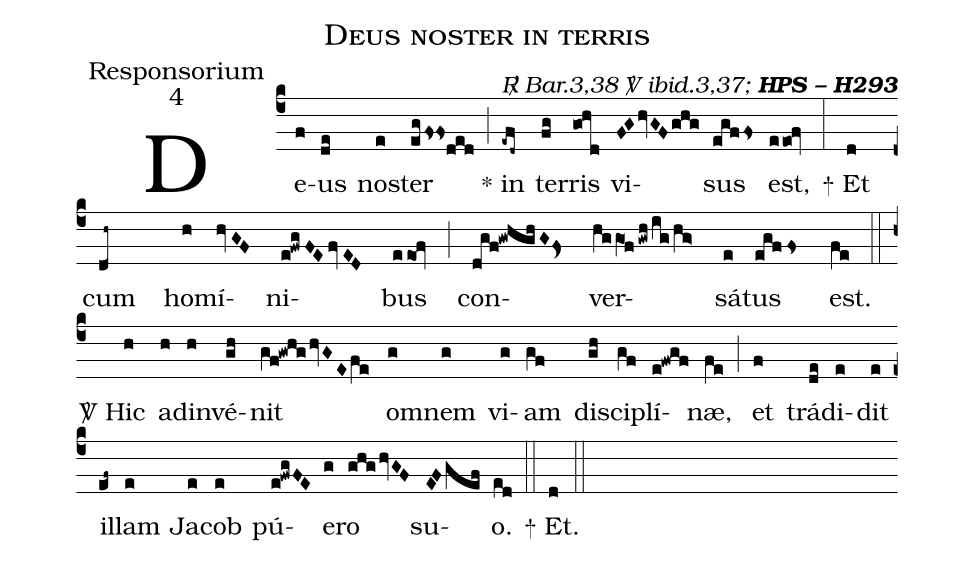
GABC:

name:Deus noster in terris;
office-part:Responsorium;
mode:4;
commentary:{\itshape\mdseries \Rbar\ Bar.3,38  \Vbar\  ibid.3,37;\/}  {\bfseries HPS -- H293};
%%
(c4) De(f)us(de) no(e)ster(egFs/0Fs/0ded) (;)
<sp>*</sp> in(-efd~) {te}r(fg){ri}s(go0@hd) {vi}(FGhvGFghg){su}s(egfFs) est,(eeo0!fv) (:)
<sp>+</sp> Et(d) (z) cum(dh~) ho(h)mí(hvGF)ni(e!fwgFEfvED){bu}s(eeo1!fv) (;)
con(dgf!gwhghG/0Fs<){ve}r(hggO1f/gwh/ig/hg>){sá}(e)tus(egfFs) est.(fe) (::z)
<sp>V/</sp> Hic(h) ad(h)in(h)vé(gh)nit(gf!gwhghvGEfe) o(g)mnem(g) vi(g)am(gf) di(gh)sci(gf)plí(e!fwgf)næ,(fe) (;)
et(f) trá(de)di(e)dit(e) il(ef~)lam(e) Ja(e)cob(e) pú(e!fwgFE)e(g)ro(ghghvGF) su(EFgef)o.(ed) (::)
<sp>+</sp> Et.(d) (::)
